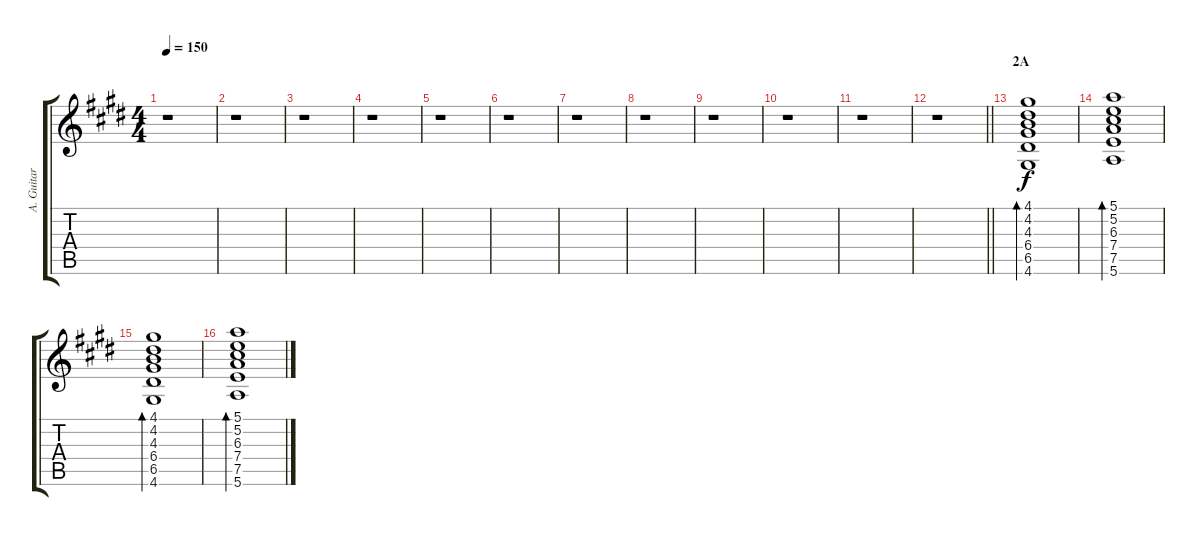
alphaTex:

\track ("A. Guitar" "A. Guitar") {instrument acousticguitarsteel}
\staff {score tabs}
\tuning (E4 B3 G3 D3 A2 E2) {hide}
\ts (4 4)
\tempo 150
\clef g2
\ks e
r.1{dy f} |
r.1 |
r.1 |
r.1 |
r.1 |
r.1 |
r.1 |
r.1 |
r.1 |
r.1 |
r.1 |
\barLineRight lightlight
r.1 |
\section ("" "2A")
(4.1 4.2 4.3 6.4 6.5 4.6).1{bd 240} |
(5.1 5.2 6.3 7.4 7.5 5.6).1{bd 240} |
(4.1 4.2 4.3 6.4 6.5 4.6).1{bd 240} |
(5.1 5.2 6.3 7.4 7.5 5.6).1{bd 240}
